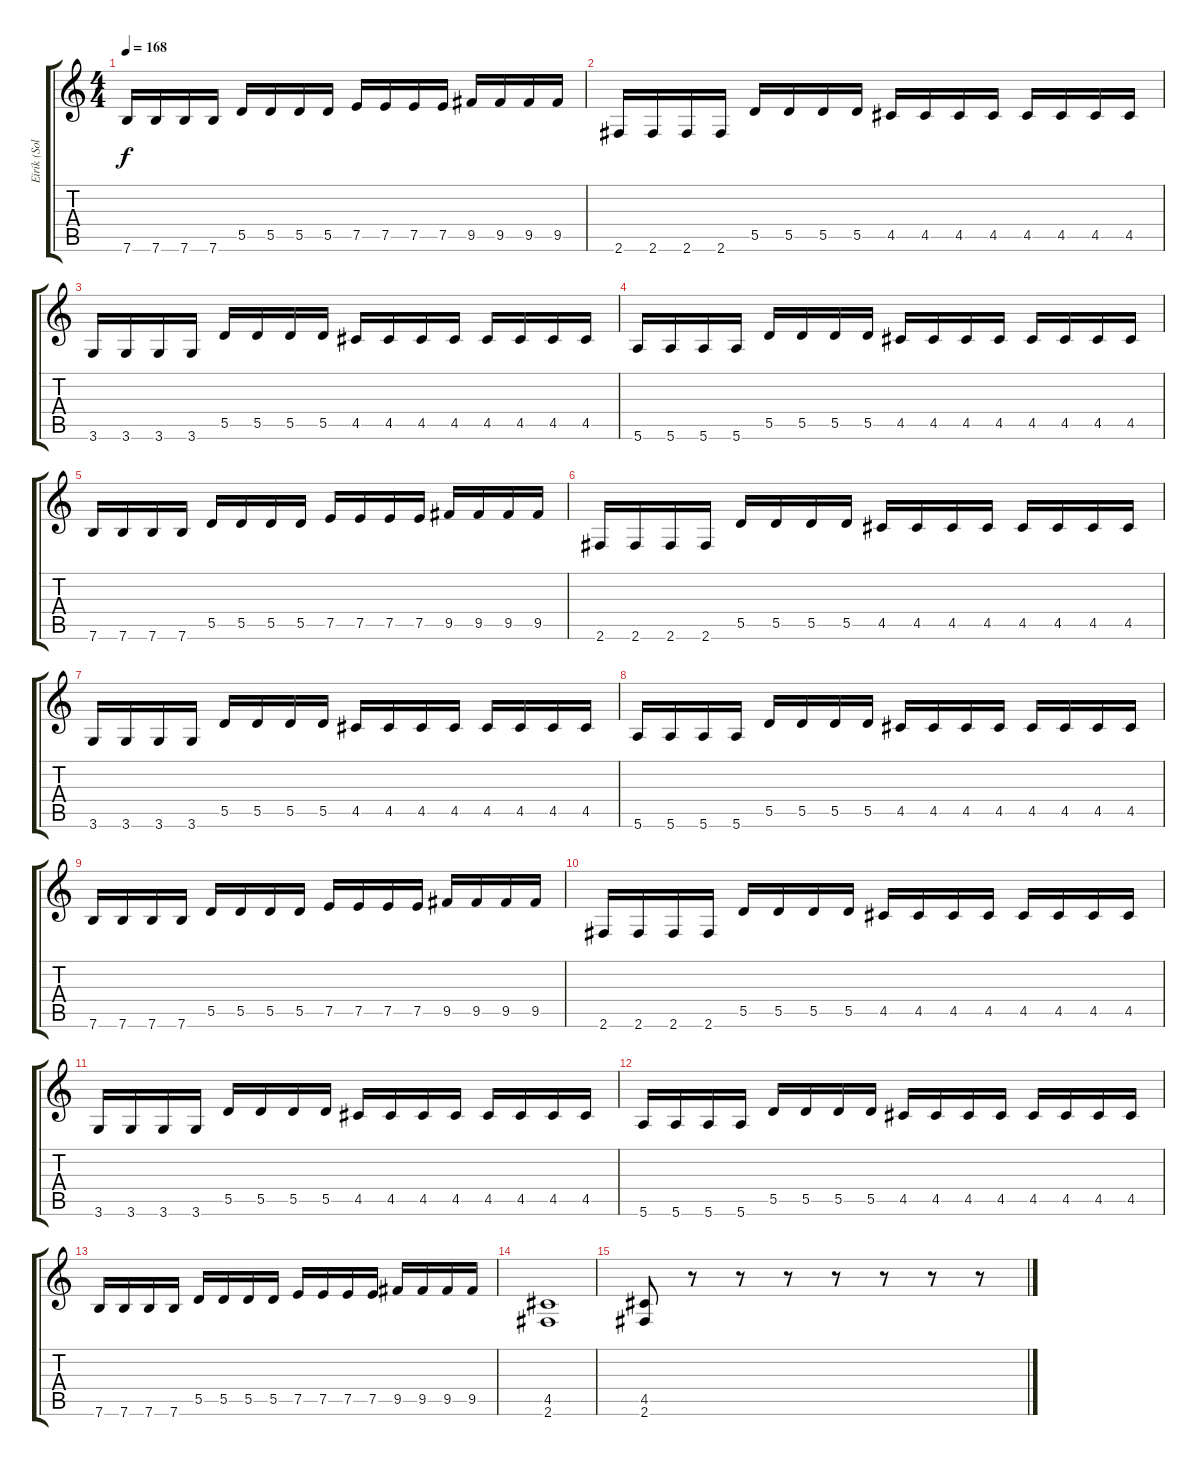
\track ("Eirik (Solo)" "Eirik (Sol") {instrument distortionguitar}
\staff {score tabs}
\tuning (E4 B3 G3 D3 A2 E2) {hide}
\ts (4 4)
\tempo 168
\clef g2
\ks c
7.6.16{dy f} 7.6.16 7.6.16 7.6.16 5.5.16 5.5.16 5.5.16 5.5.16 7.5.16 7.5.16 7.5.16 7.5.16 9.5.16 9.5.16 9.5.16 9.5.16 |
2.6.16 2.6.16 2.6.16 2.6.16 5.5.16 5.5.16 5.5.16 5.5.16 4.5.16 4.5.16 4.5.16 4.5.16 4.5.16 4.5.16 4.5.16 4.5.16 |
3.6.16 3.6.16 3.6.16 3.6.16 5.5.16 5.5.16 5.5.16 5.5.16 4.5.16 4.5.16 4.5.16 4.5.16 4.5.16 4.5.16 4.5.16 4.5.16 |
5.6.16 5.6.16 5.6.16 5.6.16 5.5.16 5.5.16 5.5.16 5.5.16 4.5.16 4.5.16 4.5.16 4.5.16 4.5.16 4.5.16 4.5.16 4.5.16 |
7.6.16 7.6.16 7.6.16 7.6.16 5.5.16 5.5.16 5.5.16 5.5.16 7.5.16 7.5.16 7.5.16 7.5.16 9.5.16 9.5.16 9.5.16 9.5.16 |
2.6.16 2.6.16 2.6.16 2.6.16 5.5.16 5.5.16 5.5.16 5.5.16 4.5.16 4.5.16 4.5.16 4.5.16 4.5.16 4.5.16 4.5.16 4.5.16 |
3.6.16 3.6.16 3.6.16 3.6.16 5.5.16 5.5.16 5.5.16 5.5.16 4.5.16 4.5.16 4.5.16 4.5.16 4.5.16 4.5.16 4.5.16 4.5.16 |
5.6.16 5.6.16 5.6.16 5.6.16 5.5.16 5.5.16 5.5.16 5.5.16 4.5.16 4.5.16 4.5.16 4.5.16 4.5.16 4.5.16 4.5.16 4.5.16 |
7.6.16 7.6.16 7.6.16 7.6.16 5.5.16 5.5.16 5.5.16 5.5.16 7.5.16 7.5.16 7.5.16 7.5.16 9.5.16 9.5.16 9.5.16 9.5.16 |
2.6.16 2.6.16 2.6.16 2.6.16 5.5.16 5.5.16 5.5.16 5.5.16 4.5.16 4.5.16 4.5.16 4.5.16 4.5.16 4.5.16 4.5.16 4.5.16 |
3.6.16 3.6.16 3.6.16 3.6.16 5.5.16 5.5.16 5.5.16 5.5.16 4.5.16 4.5.16 4.5.16 4.5.16 4.5.16 4.5.16 4.5.16 4.5.16 |
5.6.16 5.6.16 5.6.16 5.6.16 5.5.16 5.5.16 5.5.16 5.5.16 4.5.16 4.5.16 4.5.16 4.5.16 4.5.16 4.5.16 4.5.16 4.5.16 |
7.6.16 7.6.16 7.6.16 7.6.16 5.5.16 5.5.16 5.5.16 5.5.16 7.5.16 7.5.16 7.5.16 7.5.16 9.5.16 9.5.16 9.5.16 9.5.16 |
(4.5 2.6).1 |
(4.5 2.6).8 r.8 r.8 r.8 r.8 r.8 r.8 r.8
